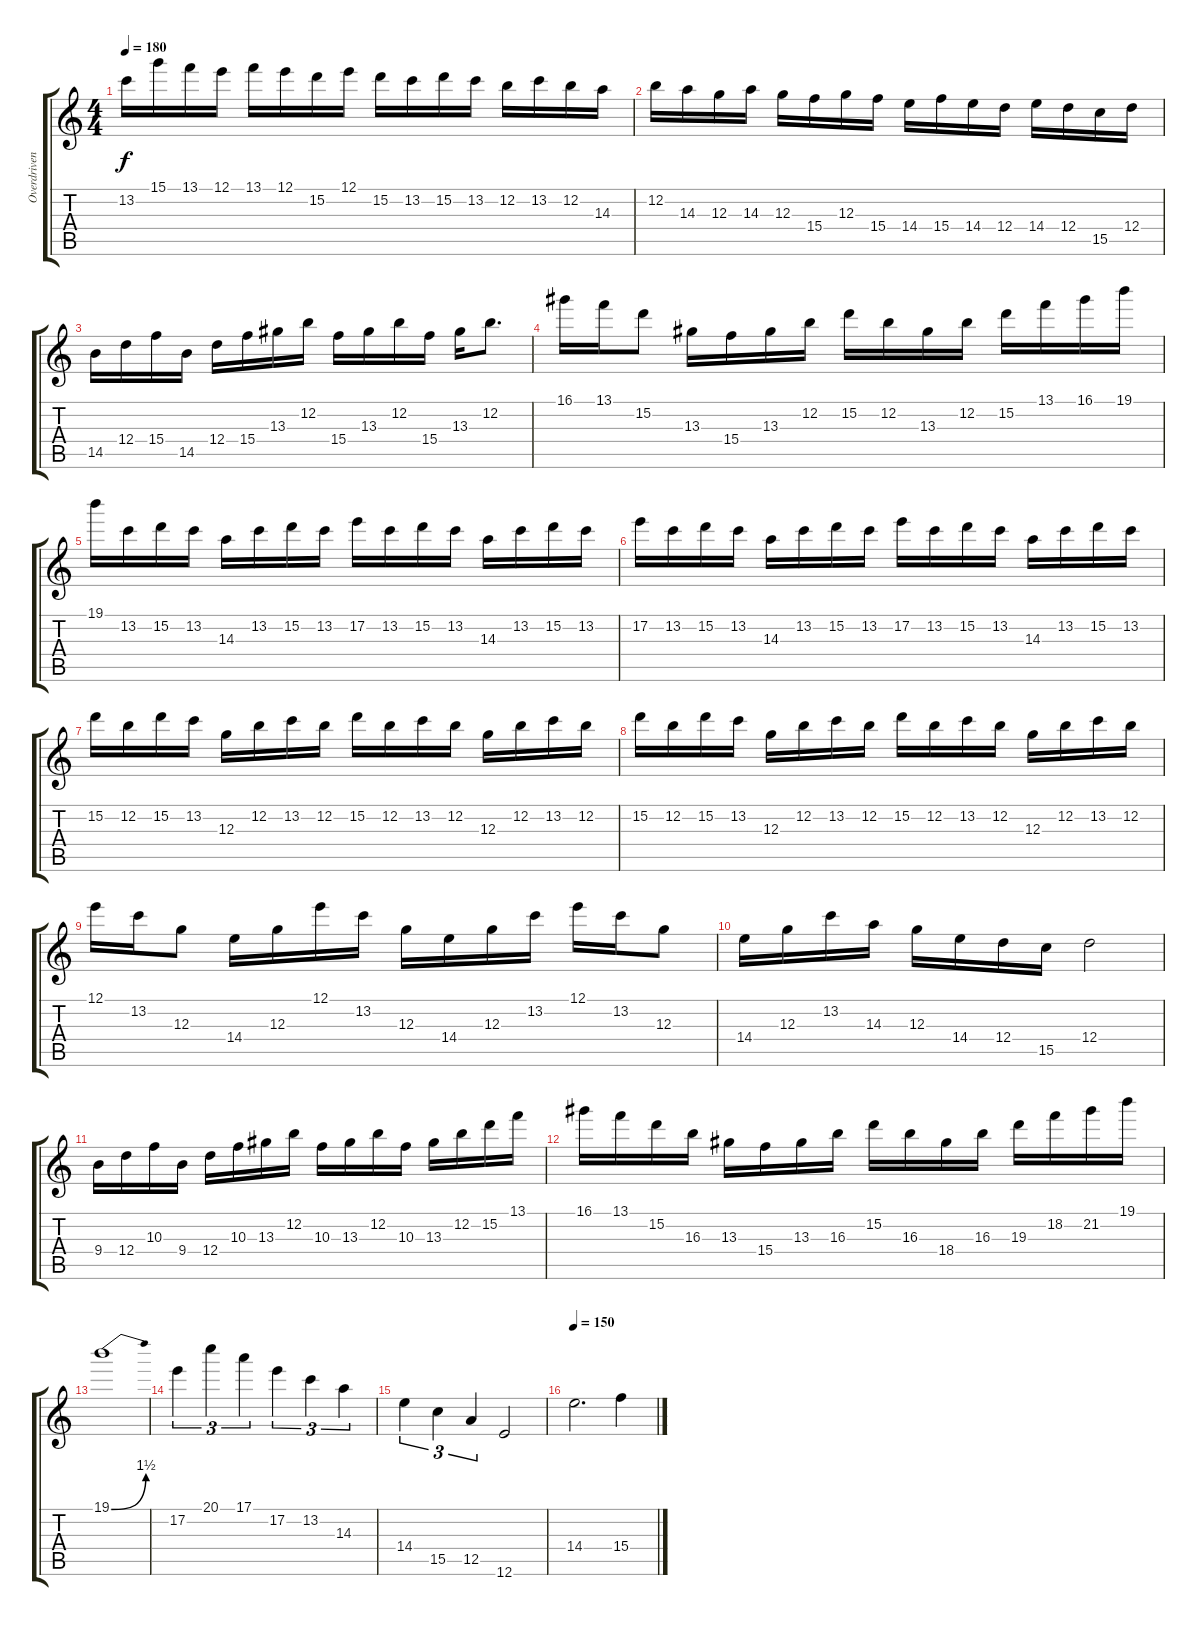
\track ("Overdriven Guitar 1" "Overdriven") {instrument overdrivenguitar}
\staff {score tabs}
\tuning (E4 B3 G3 D3 A2 E2) {hide}
\ts (4 4)
\tempo 180
\clef g2
\ks c
13.2.16{dy f} 15.1.16 13.1.16 12.1.16 13.1.16 12.1.16 15.2.16 12.1.16 15.2.16 13.2.16 15.2.16 13.2.16 12.2.16 13.2.16 12.2.16 14.3.16 |
12.2.16 14.3.16 12.3.16 14.3.16 12.3.16 15.4.16 12.3.16 15.4.16 14.4.16 15.4.16 14.4.16 12.4.16 14.4.16 12.4.16 15.5.16 12.4.16 |
14.5.16 12.4.16 15.4.16 14.5.16 12.4.16 15.4.16 13.3.16 12.2.16 15.4.16 13.3.16 12.2.16 15.4.16 13.3.16 12.2.8{d} |
16.1.16 13.1.16 15.2.8 13.3.16 15.4.16 13.3.16 12.2.16 15.2.16 12.2.16 13.3.16 12.2.16 15.2.16 13.1.16 16.1.16 19.1.16 |
19.1.16 13.2.16 15.2.16 13.2.16 14.3.16 13.2.16 15.2.16 13.2.16 17.2.16 13.2.16 15.2.16 13.2.16 14.3.16 13.2.16 15.2.16 13.2.16 |
17.2.16 13.2.16 15.2.16 13.2.16 14.3.16 13.2.16 15.2.16 13.2.16 17.2.16 13.2.16 15.2.16 13.2.16 14.3.16 13.2.16 15.2.16 13.2.16 |
15.2.16 12.2.16 15.2.16 13.2.16 12.3.16 12.2.16 13.2.16 12.2.16 15.2.16 12.2.16 13.2.16 12.2.16 12.3.16 12.2.16 13.2.16 12.2.16 |
15.2.16 12.2.16 15.2.16 13.2.16 12.3.16 12.2.16 13.2.16 12.2.16 15.2.16 12.2.16 13.2.16 12.2.16 12.3.16 12.2.16 13.2.16 12.2.16 |
12.1.16 13.2.16 12.3.8 14.4.16 12.3.16 12.1.16 13.2.16 12.3.16 14.4.16 12.3.16 13.2.16 12.1.16 13.2.16 12.3.8 |
14.4.16 12.3.16 13.2.16 14.3.16 12.3.16 14.4.16 12.4.16 15.5.16 12.4.2 |
9.4.16 12.4.16 10.3.16 9.4.16 12.4.16 10.3.16 13.3.16 12.2.16 10.3.16 13.3.16 12.2.16 10.3.16 13.3.16 12.2.16 15.2.16 13.1.16 |
16.1.16 13.1.16 15.2.16 16.3.16 13.3.16 15.4.16 13.3.16 16.3.16 15.2.16 16.3.16 18.4.16 16.3.16 19.3.16 18.2.16 21.2.16 19.1.16 |
19.1{be (bend 0 0 60 6)}.1 |
17.2.4{tu (3 2)} 20.1.4{tu (3 2)} 17.1.4{tu (3 2)} 17.2.4{tu (3 2)} 13.2.4{tu (3 2)} 14.3.4{tu (3 2)} |
14.4.4{tu (3 2)} 15.5.4{tu (3 2)} 12.5.4{tu (3 2)} 12.6.2 |
\tempo 150
14.4.2{d} 15.4.4
